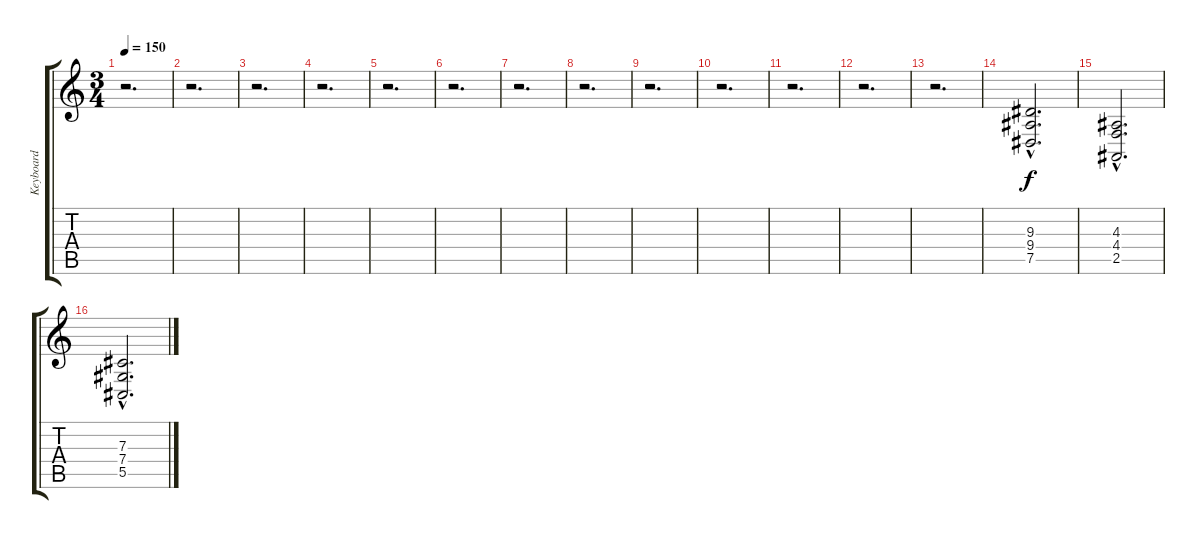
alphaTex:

\track ("Keyboard" "Keyboard") {instrument harpsichord}
\staff {score tabs}
\tuning (Eb4 Bb3 Gb3 Db3 Ab2 Eb2) {hide}
\ts (3 4)
\tempo 150
\clef g2
\ks c
r.2{d dy f} |
r.2{d} |
r.2{d} |
r.2{d} |
r.2{d} |
r.2{d} |
r.2{d} |
r.2{d} |
r.2{d} |
r.2{d} |
r.2{d} |
r.2{d} |
r.2{d} |
(9.3{hac} 9.4{hac} 7.5{hac}).2{d} |
(4.3{hac} 4.4{hac} 2.5{hac}).2{d} |
(7.3{hac} 7.4{hac} 5.5{hac}).2{d}
